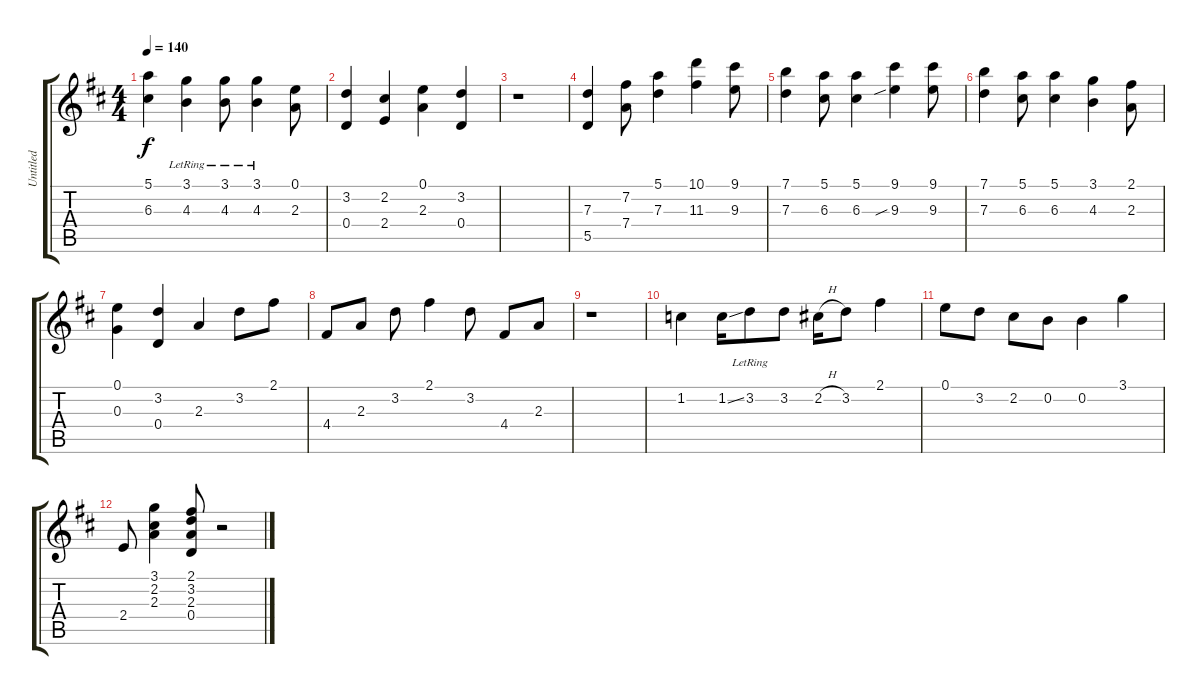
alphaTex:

\track ("Untitled" "Untitled") {instrument acousticguitarsteel}
\staff {score tabs}
\tuning (E4 B3 G3 D3 A2 E2) {hide}
\ts (4 4)
\tempo 140
\clef g2
\ks d
(5.1 6.3).4{dy f} (3.1{lr} 4.3{lr}).4 (3.1{lr} 4.3{lr}).8 (3.1{lr} 4.3{lr}).4 (0.1 2.3).8 |
(3.2 0.4).4 (2.2 2.4).4 (0.1 2.3).4 (3.2 0.4).4 |
r.1 |
(7.3 5.5).4 (7.2 7.4).8 (5.1 7.3).4 (10.1 11.3).4 (9.1 9.3).8 |
(7.1 7.3).4 (5.1 6.3).8 (5.1 6.3).4 (9.1 9.3{sib}).4 (9.1 9.3).8 |
(7.1 7.3).4 (5.1 6.3).8 (5.1 6.3).4 (3.1 4.3).4 (2.1 2.3).8 |
(0.1 0.3).4 (3.2 0.4).4 2.3.4 3.2.8 2.1.8 |
4.4.8 2.3.8 3.2.8 2.1.4 3.2.8 4.4.8 2.3.8 |
r.1 |
1.2.4 1.2{ss}.16 3.2{lr}.8 3.2.8 2.2{h}.16 3.2.8 2.1.4 |
0.1.8 3.2.8 2.2.8 0.2.8 0.2.4 3.1.4 |
2.4.8 (3.1 2.2 2.3).4 (2.1 3.2 2.3 0.4).8 r.2
